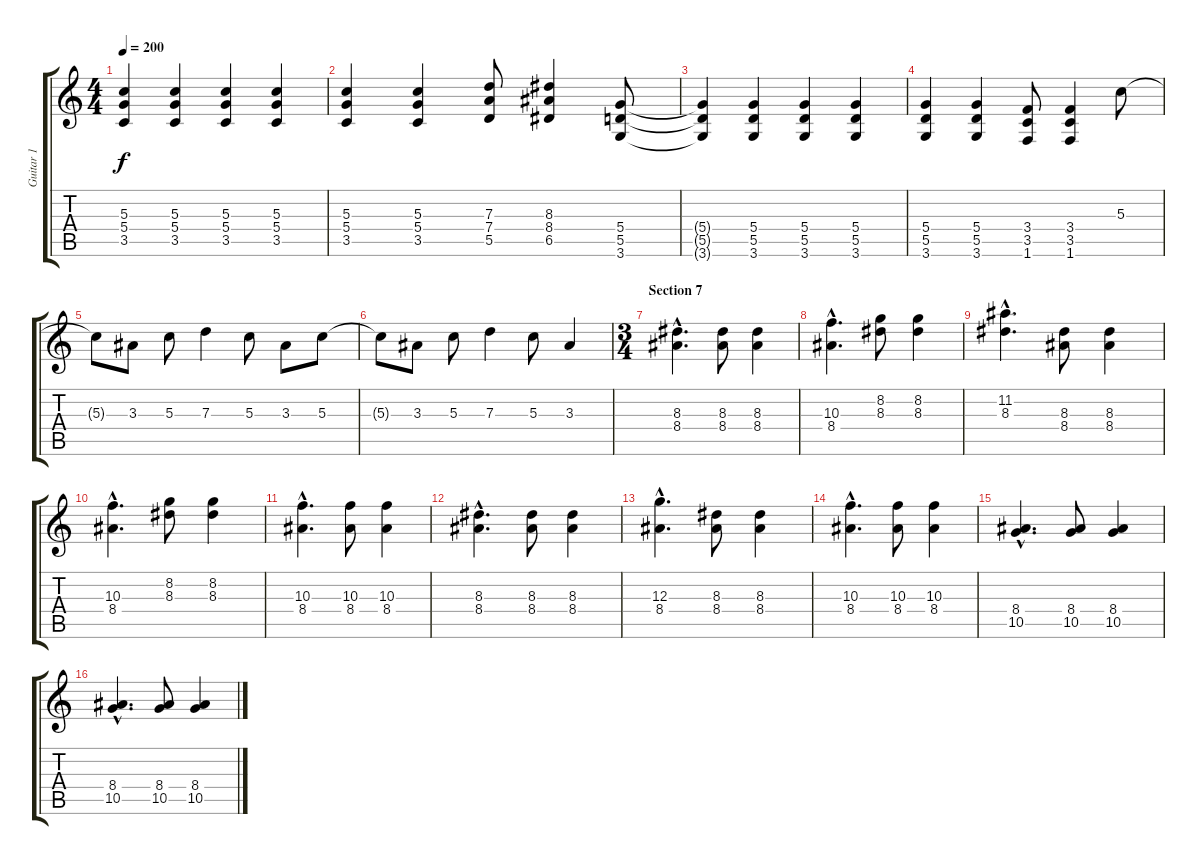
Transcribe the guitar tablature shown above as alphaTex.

\track ("Guitar 1" "Guitar 1") {instrument distortionguitar}
\staff {score tabs}
\tuning (E4 B3 G3 D3 A2 E2) {hide}
\ts (4 4)
\tempo 200
\clef g2
\ks c
(5.3{t} 5.4{t} 3.5{t}).4{dy f} (5.3 5.4 3.5).4 (5.3 5.4 3.5).4 (5.3 5.4 3.5).4 |
(5.3 5.4 3.5).4 (5.3 5.4 3.5).4 (7.3 7.4 5.5).8 (8.3 8.4 6.5).4 (5.4 5.5 3.6).8 |
(5.4{t} 5.5{t} 3.6{t}).4 (5.4 5.5 3.6).4 (5.4 5.5 3.6).4 (5.4 5.5 3.6).4 |
(5.4 5.5 3.6).4 (5.4 5.5 3.6).4 (3.4 3.5 1.6).8 (3.4 3.5 1.6).4 5.3.8 |
5.3{t}.8 3.3.8 5.3.8 7.3.4 5.3.8 3.3.8 5.3.8 |
5.3{t}.8 3.3.8 5.3.8 7.3.4 5.3.8 3.3.4 |
\ts (3 4)
\section ("" "Section 7")
(8.3{hac} 8.4{hac}).4{d} (8.3 8.4).8 (8.3 8.4).4 |
(10.3{hac} 8.4{hac}).4{d} (8.2 8.3).8 (8.2 8.3).4 |
(11.2{hac} 8.3{hac}).4{d} (8.3 8.4).8 (8.3 8.4).4 |
(10.3{hac} 8.4{hac}).4{d} (8.2 8.3).8 (8.2 8.3).4 |
(10.3{hac} 8.4{hac}).4{d} (10.3 8.4).8 (10.3 8.4).4 |
(8.3{hac} 8.4{hac}).4{d} (8.3 8.4).8 (8.3 8.4).4 |
(12.3{hac} 8.4{hac}).4{d} (8.3 8.4).8 (8.3 8.4).4 |
(10.3{hac} 8.4{hac}).4{d} (10.3 8.4).8 (10.3 8.4).4 |
(8.4{hac} 10.5{hac}).4{d} (8.4 10.5).8 (8.4 10.5).4 |
(8.4{hac} 10.5{hac}).4{d} (8.4 10.5).8 (8.4 10.5).4
